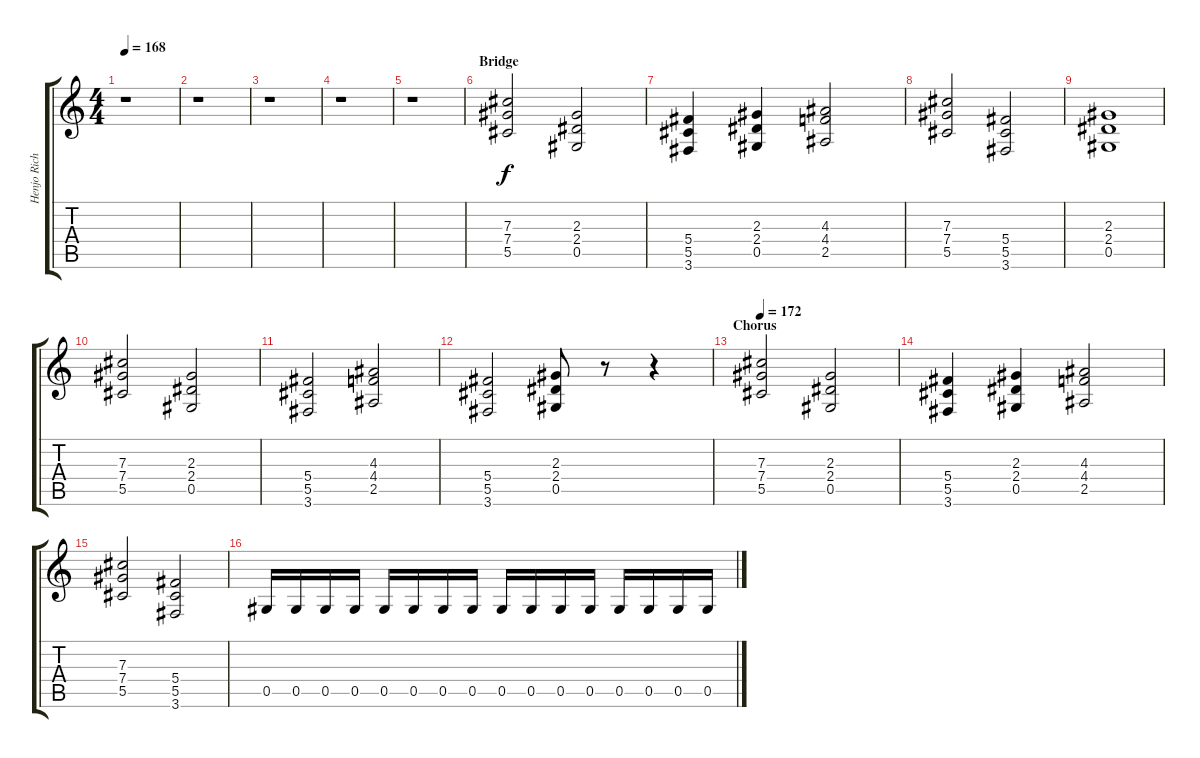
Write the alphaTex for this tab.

\track ("Henjo Richter - Guitar" "Henjo Rich") {instrument overdrivenguitar}
\staff {score tabs}
\tuning (Eb4 Bb3 Gb3 Db3 Ab2 Eb2) {hide}
\ts (4 4)
\tempo 168
\clef g2
\ks c
r.1{dy f} |
r.1 |
r.1 |
r.1 |
r.1 |
\section ("" "Bridge")
(7.3 7.4 5.5).2 (2.3 2.4 0.5).2 |
(5.4 5.5 3.6).4 (2.3 2.4 0.5).4 (4.3 4.4 2.5).2 |
(7.3 7.4 5.5).2 (5.4 5.5 3.6).2 |
(2.3 2.4 0.5).1 |
(7.3 7.4 5.5).2 (2.3 2.4 0.5).2 |
(5.4 5.5 3.6).2 (4.3 4.4 2.5).2 |
(5.4 5.5 3.6).2 (2.3 2.4 0.5).8 r.8 r.4 |
\section ("" "Chorus")
\tempo 172
(7.3 7.4 5.5).2 (2.3 2.4 0.5).2 |
(5.4 5.5 3.6).4 (2.3 2.4 0.5).4 (4.3 4.4 2.5).2 |
(7.3 7.4 5.5).2 (5.4 5.5 3.6).2 |
0.5.16 0.5.16 0.5.16 0.5.16 0.5.16 0.5.16 0.5.16 0.5.16 0.5.16 0.5.16 0.5.16 0.5.16 0.5.16 0.5.16 0.5.16 0.5.16
